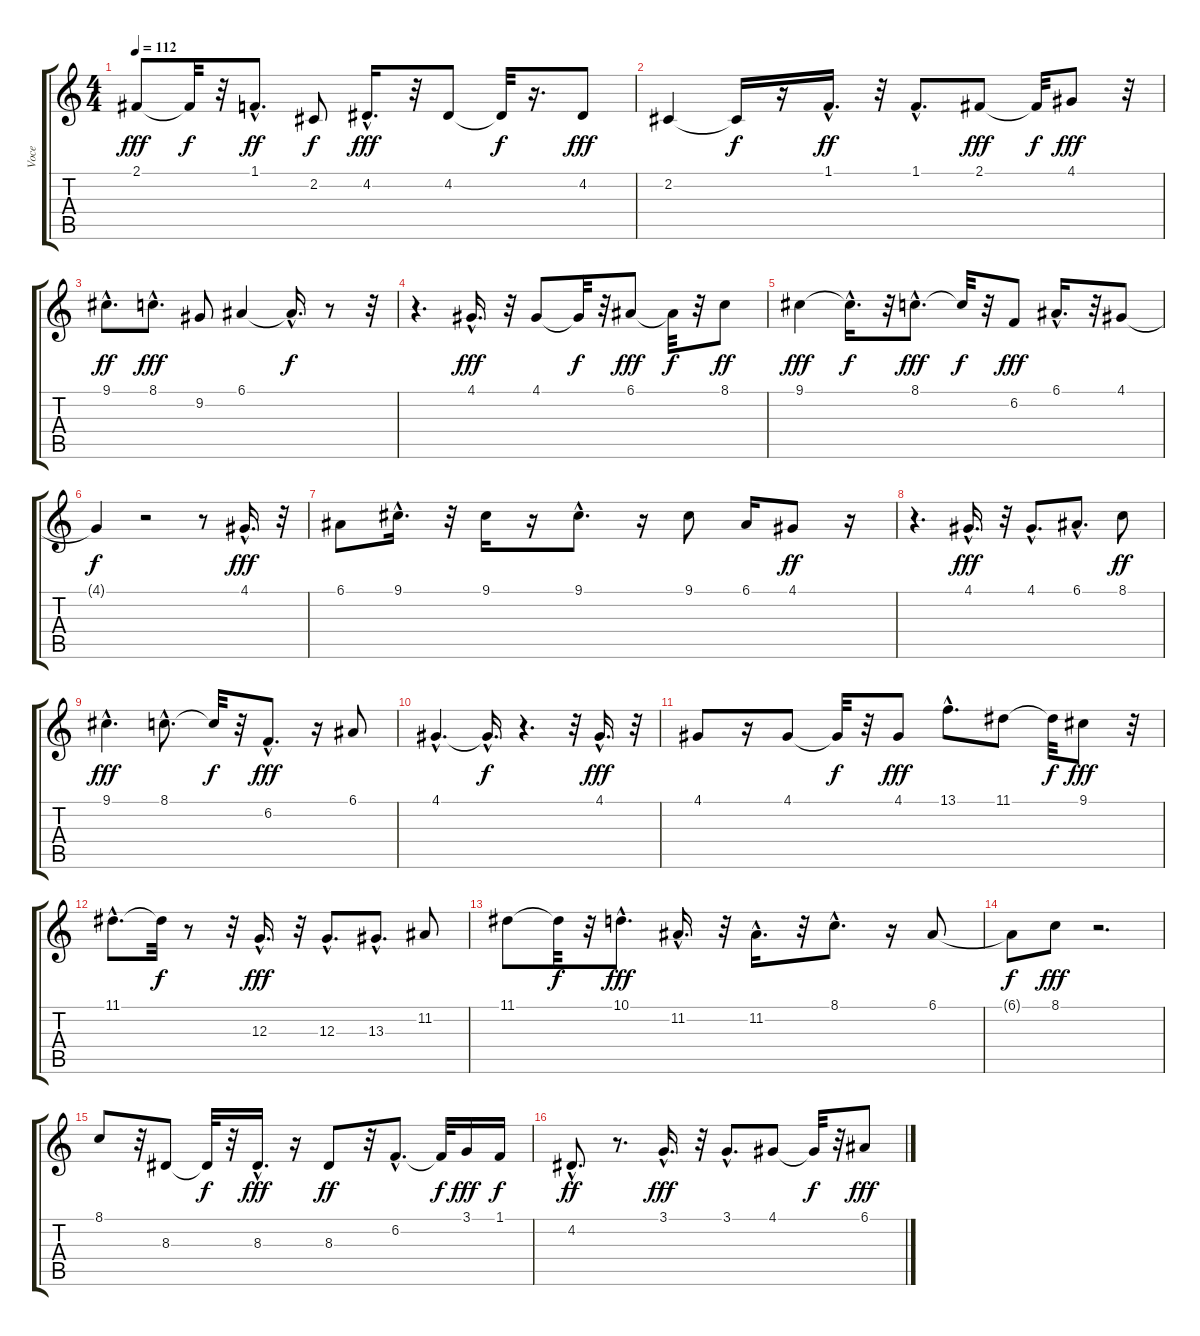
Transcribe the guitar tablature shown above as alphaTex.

\track ("Voce" "Voce") {instrument panflute}
\staff {score tabs}
\tuning (E4 B3 G3 D3 A2 E2) {hide}
\ts (4 4)
\tempo 112
\clef g2
\ks c
2.1.8{dy fff} 2.1{t}.32{dy f} r.32 1.1{hac}.8{d dy ff} 2.2.8{dy f} 4.2{hac}.16{d dy fff} r.32 4.2.8 4.2{t}.32{dy f} r.16{d} 4.2.8{dy fff} |
2.2.4 2.2{t}.16{dy f} r.16 1.1{hac}.16{d dy ff} r.32 1.1{hac}.8{d} 2.1.8{dy fff} 2.1{t}.32{dy f} 4.1.8{dy fff} r.32 |
9.1{hac}.8{d dy ff} 8.1{hac}.8{d dy fff} 9.2.8 6.1.4 6.1{hac t}.16{d dy f} r.8 r.32 |
r.4{d} 4.1{hac}.16{d dy fff} r.32 4.1.8 4.1{t}.32{dy f} r.32 6.1.8{dy fff} 6.1{t}.32{dy f} r.32 8.1.8{dy ff} |
9.1.4{dy fff} 9.1{hac t}.16{d dy f} r.32 8.1{hac}.8{d dy fff} 8.1{t}.32{dy f} r.32 6.2.8{dy fff} 6.1{hac}.16{d} r.32 4.1.8 |
4.1{t}.4{dy f} r.2 r.8 4.1{hac}.16{d dy fff} r.32 |
6.1.8 9.1{hac}.16{d} r.32 9.1.16 r.16 9.1{hac}.8{d} r.16 9.1.8 6.1.16 4.1.8{dy ff} r.16 |
r.4{d} 4.1{hac}.16{d dy fff} r.32 4.1{hac}.8{d} 6.1{hac}.8{d} 8.1.8{dy ff} |
9.1{hac}.4{d dy fff} 8.1{hac}.8{d} 8.1{t}.32{dy f} r.32 6.2{hac}.8{d dy fff} r.16 6.1.8 |
4.1{hac}.4{d} 4.1{hac t}.16{d dy f} r.4{d} r.32 4.1{hac}.16{d dy fff} r.32 |
4.1.8 r.16 4.1.8 4.1{t}.32{dy f} r.32 4.1.8{dy fff} 13.1{hac}.8{d} 11.1.8 11.1{t}.32{dy f} 9.1.8{dy fff} r.32 |
11.1{hac}.8{d} 11.1{t}.32{dy f} r.8 r.32 12.3{hac}.16{d dy fff} r.32 12.3{hac}.8{d} 13.3{hac}.8{d} 11.2.8 |
11.1.8 11.1{t}.32{dy f} r.32 10.1{hac}.8{d dy fff} 11.2{hac}.16{d} r.32 11.2{hac}.16{d} r.32 8.1{hac}.8{d} r.16 6.1.8 |
6.1{t}.8{dy f} 8.1.8{dy fff} r.2{d} |
8.1.8 r.32 8.3.8 8.3{t}.32{dy f} r.32 8.3{hac}.16{d dy fff} r.16 8.3.8{dy ff} r.32 6.2{hac}.8{d} 6.2{t}.32{dy f} 3.1.16{dy fff} 1.1.16{dy f} |
4.2{hac}.8{d dy ff} r.8{d} 3.1{hac}.16{d dy fff} r.32 3.1{hac}.8{d} 4.1.8 4.1{t}.32{dy f} r.32 6.1.8{dy fff}
